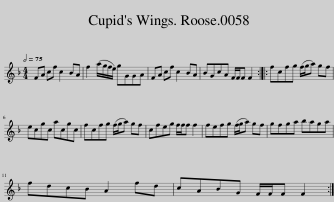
X:1
L:1/8
Q:1/2=75
M:4/4
I:linebreak $
K:F
V:1 treble
V:1
 FA cf c2 BA | f2 (a/g/f/e/) gGGA | FA cf c2 BA | BGcA F/F/F F2 :: fcfg (f/g/a) gf |$ %5
 ecgc acgc | fcfg (f/g/a) gf | cfeg f/f/f f2 | fefg (f/g/a) gf | gfga baga |$ %10
 fdcB A2 fd | cABG F/F/F F2 :| %12
